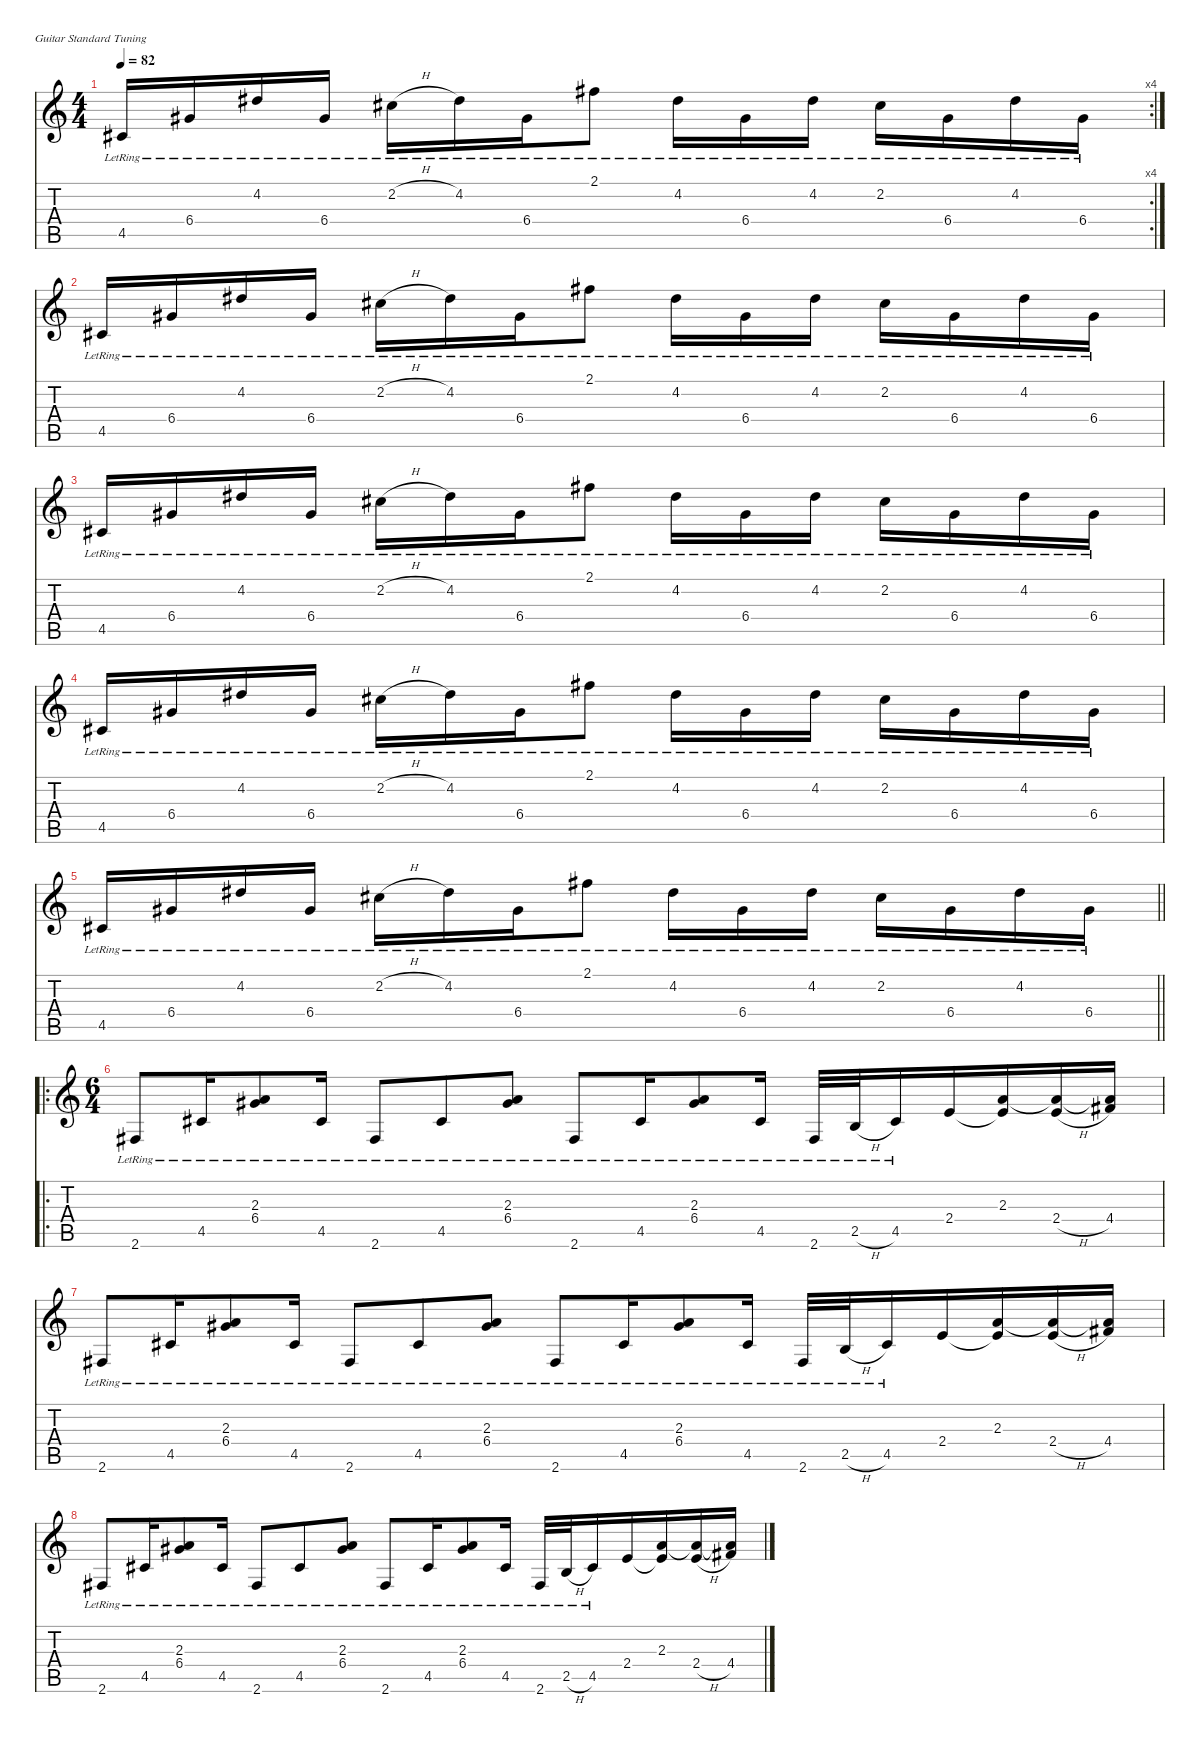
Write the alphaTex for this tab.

\defaultSystemsLayout 4
\hideDynamics
\bracketExtendMode nobrackets
\singleTrackTrackNamePolicy hidden
\multiTrackTrackNamePolicy hidden
\firstSystemTrackNameMode fullname
\firstSystemTrackNameOrientation horizontal
\otherSystemsTrackNameOrientation horizontal
\track ("Guitar 1" "el.guit.") {instrument electricguitarclean}
\staff {score tabs}
\tuning (E4 B3 G3 D3 A2 E2)
\rc 4
\ts (4 4)
\tempo 82
\clef g2
\ks c
4.5{lr acc #}.16{dy f beam Up} 6.4{lr acc #}.16{beam Up} 4.2{lr acc #}.16{beam Up} 6.4{lr acc #}.16{beam Up} 2.2{h lr acc #}.16{beam Down} 4.2{lr acc #}.16{beam Down} 6.4{lr acc #}.16{beam Down} 2.1{lr acc #}.8{beam Down} 4.2{lr acc #}.16{beam Down} 6.4{lr acc #}.16{beam Down} 4.2{lr acc #}.16{beam Down} 2.2{lr acc #}.16{beam Down} 6.4{lr acc #}.16{beam Down} 4.2{lr acc #}.16{beam Down} 6.4{lr acc #}.16{beam Down} |
4.5{lr acc #}.16{beam Up} 6.4{lr acc #}.16{beam Up} 4.2{lr acc #}.16{beam Up} 6.4{lr acc #}.16{beam Up} 2.2{h lr acc #}.16{beam Down} 4.2{lr acc #}.16{beam Down} 6.4{lr acc #}.16{beam Down} 2.1{lr acc #}.8{beam Down} 4.2{lr acc #}.16{beam Down} 6.4{lr acc #}.16{beam Down} 4.2{lr acc #}.16{beam Down} 2.2{lr acc #}.16{beam Down} 6.4{lr acc #}.16{beam Down} 4.2{lr acc #}.16{beam Down} 6.4{lr acc #}.16{beam Down} |
4.5{lr acc #}.16{beam Up} 6.4{lr acc #}.16{beam Up} 4.2{lr acc #}.16{beam Up} 6.4{lr acc #}.16{beam Up} 2.2{h lr acc #}.16{beam Down} 4.2{lr acc #}.16{beam Down} 6.4{lr acc #}.16{beam Down} 2.1{lr acc #}.8{beam Down} 4.2{lr acc #}.16{beam Down} 6.4{lr acc #}.16{beam Down} 4.2{lr acc #}.16{beam Down} 2.2{lr acc #}.16{beam Down} 6.4{lr acc #}.16{beam Down} 4.2{lr acc #}.16{beam Down} 6.4{lr acc #}.16{beam Down} |
4.5{lr acc #}.16{beam Up} 6.4{lr acc #}.16{beam Up} 4.2{lr acc #}.16{beam Up} 6.4{lr acc #}.16{beam Up} 2.2{h lr acc #}.16{beam Down} 4.2{lr acc #}.16{beam Down} 6.4{lr acc #}.16{beam Down} 2.1{lr acc #}.8{beam Down} 4.2{lr acc #}.16{beam Down} 6.4{lr acc #}.16{beam Down} 4.2{lr acc #}.16{beam Down} 2.2{lr acc #}.16{beam Down} 6.4{lr acc #}.16{beam Down} 4.2{lr acc #}.16{beam Down} 6.4{lr acc #}.16{beam Down} |
\barLineRight lightlight
4.5{lr acc #}.16{beam Up} 6.4{lr acc #}.16{beam Up} 4.2{lr acc #}.16{beam Up} 6.4{lr acc #}.16{beam Up} 2.2{h lr acc #}.16{beam Down} 4.2{lr acc #}.16{beam Down} 6.4{lr acc #}.16{beam Down} 2.1{lr acc #}.8{beam Down} 4.2{lr acc #}.16{beam Down} 6.4{lr acc #}.16{beam Down} 4.2{lr acc #}.16{beam Down} 2.2{lr acc #}.16{beam Down} 6.4{lr acc #}.16{beam Down} 4.2{lr acc #}.16{beam Down} 6.4{lr acc #}.16{beam Down} |
\ro
\ts (6 4)
\beaming (8 3 3 3 3)
2.6{lr acc #}.8{beam Up} 4.5{lr acc #}.16{beam Up} (2.3{lr} 6.4{lr acc #}).8{beam Up} 4.5{lr acc #}.16{beam Up} 2.6{lr acc #}.8{beam Up} 4.5{lr acc #}.8{beam Up} (2.3{lr} 6.4{lr acc #}).8{beam Up} 2.6{lr acc #}.8{beam Up} 4.5{lr acc #}.16{beam Up} (2.3{lr} 6.4{lr acc #}).8{beam Up} 4.5{lr acc #}.16{beam Up} 2.6{lr acc #}.32{beam Up} 2.5{h lr}.32{beam Up} 4.5{lr acc #}.16{beam Up} 2.4.16{beam Up} (2.3 2.4{t}).16{beam Up} (2.4{h} 2.3{t}).16{beam Up} (2.3{t} 4.4{acc #}).16{beam Up} |
2.6{lr acc #}.8{beam Up} 4.5{lr acc #}.16{beam Up} (2.3{lr} 6.4{lr acc #}).8{beam Up} 4.5{lr acc #}.16{beam Up} 2.6{lr acc #}.8{beam Up} 4.5{lr acc #}.8{beam Up} (2.3{lr} 6.4{lr acc #}).8{beam Up} 2.6{lr acc #}.8{beam Up} 4.5{lr acc #}.16{beam Up} (2.3{lr} 6.4{lr acc #}).8{beam Up} 4.5{lr acc #}.16{beam Up} 2.6{lr acc #}.32{beam Up} 2.5{h lr}.32{beam Up} 4.5{lr acc #}.16{beam Up} 2.4.16{beam Up} (2.3 2.4{t}).16{beam Up} (2.4{h} 2.3{t}).16{beam Up} (2.3{t} 4.4{acc #}).16{beam Up} |
2.6{lr acc #}.8{beam Up} 4.5{lr acc #}.16{beam Up} (2.3{lr} 6.4{lr acc #}).8{beam Up} 4.5{lr acc #}.16{beam Up} 2.6{lr acc #}.8{beam Up} 4.5{lr acc #}.8{beam Up} (2.3{lr} 6.4{lr acc #}).8{beam Up} 2.6{lr acc #}.8{beam Up} 4.5{lr acc #}.16{beam Up} (2.3{lr} 6.4{lr acc #}).8{beam Up} 4.5{lr acc #}.16{beam Up} 2.6{lr acc #}.32{beam Up} 2.5{h lr}.32{beam Up} 4.5{lr acc #}.16{beam Up} 2.4.16{beam Up} (2.3 2.4{t}).16{beam Up} (2.4{h} 2.3{t}).16{beam Up} (2.3{t} 4.4{acc #}).16{beam Up}
